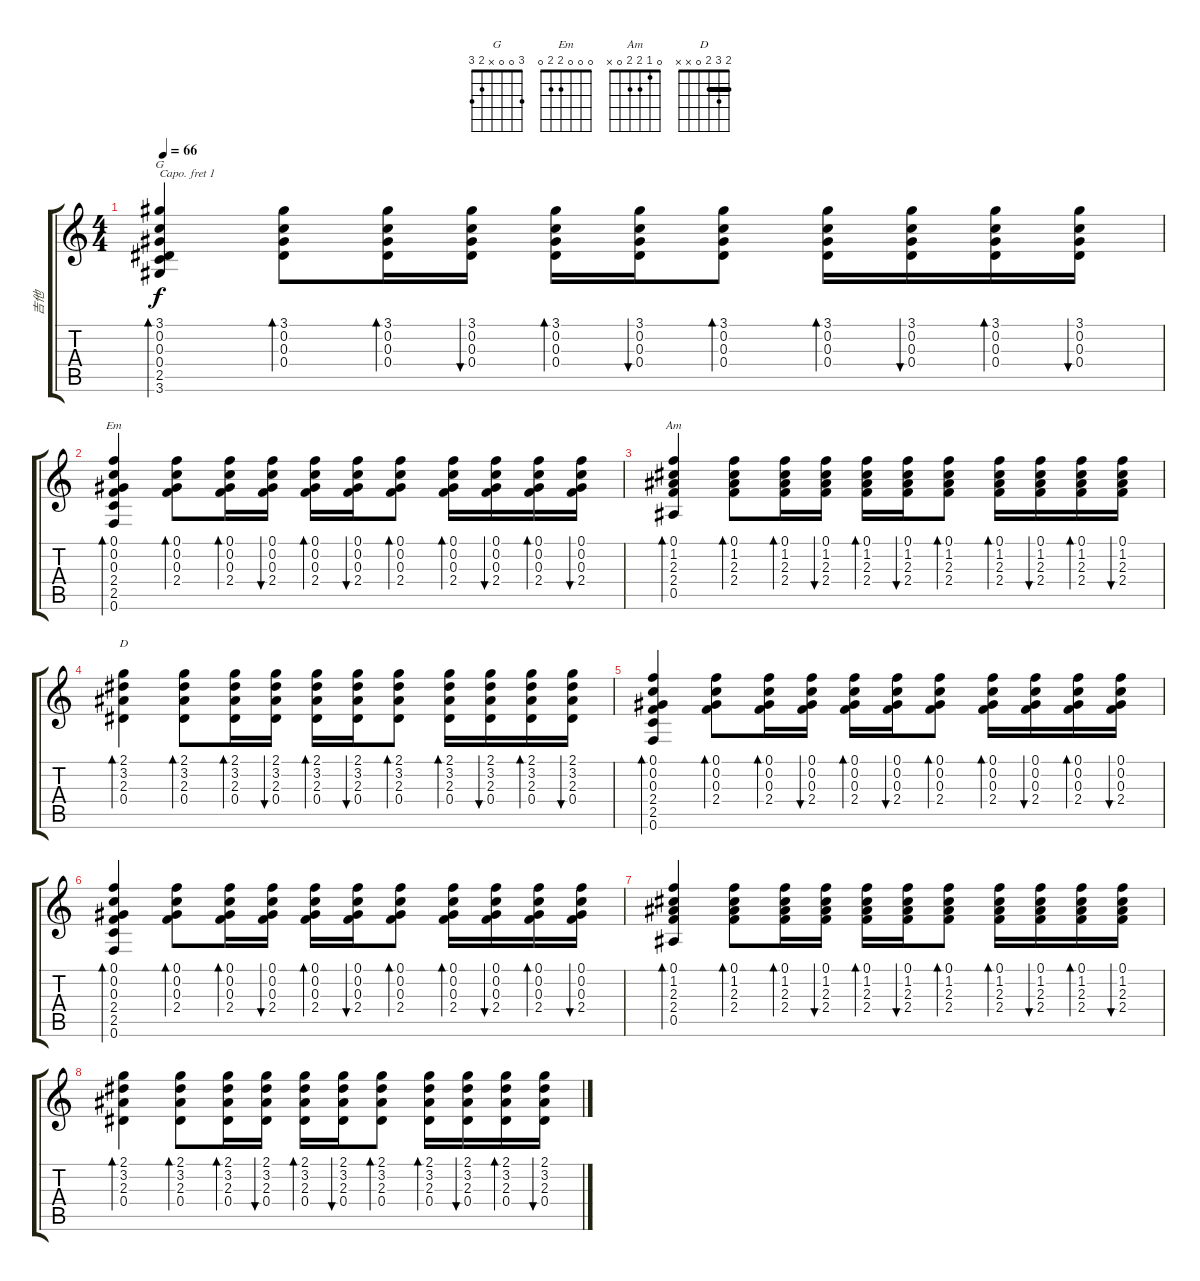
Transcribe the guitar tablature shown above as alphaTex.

\track ("吉他" "吉他") {instrument acousticguitarsteel}
\staff {score tabs}
\capo 1
\tuning (E4 B3 G3 D3 A2 E2) {hide}
\chord ("G" 3 0 0 x 2 3)
\chord ("Em" 0 0 0 2 2 0)
\chord ("Am" 0 1 2 2 0 x)
\chord ("D" 2 3 2 0 x x) {barre 2}
\ts (4 4)
\tempo 66
\clef g2
\ks c
(3.1 0.2 0.3 0.4 2.5 3.6).4{bd 30 ch "G" dy f} (3.1 0.2 0.3 0.4).8{bd 30} (3.1 0.2 0.3 0.4).16{bd 30} (3.1 0.2 0.3 0.4).16{bu 30} (3.1 0.2 0.3 0.4).16{bd 30} (3.1 0.2 0.3 0.4).16{bu 30} (3.1 0.2 0.3 0.4).8{bd 30} (3.1 0.2 0.3 0.4).16{bd 30} (3.1 0.2 0.3 0.4).16{bu 30} (3.1 0.2 0.3 0.4).16{bd 30} (3.1 0.2 0.3 0.4).16{bu 30} |
(0.1 0.2 0.3 2.4 2.5 0.6).4{bd 30 ch "Em"} (0.1 0.2 0.3 2.4).8{bd 30} (0.1 0.2 0.3 2.4).16{bd 30} (0.1 0.2 0.3 2.4).16{bu 30} (0.1 0.2 0.3 2.4).16{bd 30} (0.1 0.2 0.3 2.4).16{bu 30} (0.1 0.2 0.3 2.4).8{bd 30} (0.1 0.2 0.3 2.4).16{bd 30} (0.1 0.2 0.3 2.4).16{bu 30} (0.1 0.2 0.3 2.4).16{bd 30} (0.1 0.2 0.3 2.4).16{bu 30} |
(0.1 1.2 2.3 2.4 0.5).4{bd 30 ch "Am"} (0.1 1.2 2.3 2.4).8{bd 30} (0.1 1.2 2.3 2.4).16{bd 30} (0.1 1.2 2.3 2.4).16{bu 30} (0.1 1.2 2.3 2.4).16{bd 30} (0.1 1.2 2.3 2.4).16{bu 30} (0.1 1.2 2.3 2.4).8{bd 30} (0.1 1.2 2.3 2.4).16{bd 30} (0.1 1.2 2.3 2.4).16{bu 30} (0.1 1.2 2.3 2.4).16{bd 30} (0.1 1.2 2.3 2.4).16{bu 30} |
(2.1 3.2 2.3 0.4).4{bd 30 ch "D"} (2.1 3.2 2.3 0.4).8{bd 30} (2.1 3.2 2.3 0.4).16{bd 30} (2.1 3.2 2.3 0.4).16{bu 30} (2.1 3.2 2.3 0.4).16{bd 30} (2.1 3.2 2.3 0.4).16{bu 30} (2.1 3.2 2.3 0.4).8{bd 30} (2.1 3.2 2.3 0.4).16{bd 30} (2.1 3.2 2.3 0.4).16{bu 30} (2.1 3.2 2.3 0.4).16{bd 30} (2.1 3.2 2.3 0.4).16{bu 30} |
(0.1 0.2 0.3 2.4 2.5 0.6).4{bd 30} (0.1 0.2 0.3 2.4).8{bd 30} (0.1 0.2 0.3 2.4).16{bd 30} (0.1 0.2 0.3 2.4).16{bu 30} (0.1 0.2 0.3 2.4).16{bd 30} (0.1 0.2 0.3 2.4).16{bu 30} (0.1 0.2 0.3 2.4).8{bd 30} (0.1 0.2 0.3 2.4).16{bd 30} (0.1 0.2 0.3 2.4).16{bu 30} (0.1 0.2 0.3 2.4).16{bd 30} (0.1 0.2 0.3 2.4).16{bu 30} |
(0.1 0.2 0.3 2.4 2.5 0.6).4{bd 30} (0.1 0.2 0.3 2.4).8{bd 30} (0.1 0.2 0.3 2.4).16{bd 30} (0.1 0.2 0.3 2.4).16{bu 30} (0.1 0.2 0.3 2.4).16{bd 30} (0.1 0.2 0.3 2.4).16{bu 30} (0.1 0.2 0.3 2.4).8{bd 30} (0.1 0.2 0.3 2.4).16{bd 30} (0.1 0.2 0.3 2.4).16{bu 30} (0.1 0.2 0.3 2.4).16{bd 30} (0.1 0.2 0.3 2.4).16{bu 30} |
(0.1 1.2 2.3 2.4 0.5).4{bd 30} (0.1 1.2 2.3 2.4).8{bd 30} (0.1 1.2 2.3 2.4).16{bd 30} (0.1 1.2 2.3 2.4).16{bu 30} (0.1 1.2 2.3 2.4).16{bd 30} (0.1 1.2 2.3 2.4).16{bu 30} (0.1 1.2 2.3 2.4).8{bd 30} (0.1 1.2 2.3 2.4).16{bd 30} (0.1 1.2 2.3 2.4).16{bu 30} (0.1 1.2 2.3 2.4).16{bd 30} (0.1 1.2 2.3 2.4).16{bu 30} |
(2.1 3.2 2.3 0.4).4{bd 30} (2.1 3.2 2.3 0.4).8{bd 30} (2.1 3.2 2.3 0.4).16{bd 30} (2.1 3.2 2.3 0.4).16{bu 30} (2.1 3.2 2.3 0.4).16{bd 30} (2.1 3.2 2.3 0.4).16{bu 30} (2.1 3.2 2.3 0.4).8{bd 30} (2.1 3.2 2.3 0.4).16{bd 30} (2.1 3.2 2.3 0.4).16{bu 30} (2.1 3.2 2.3 0.4).16{bd 30} (2.1 3.2 2.3 0.4).16{bu 30}
